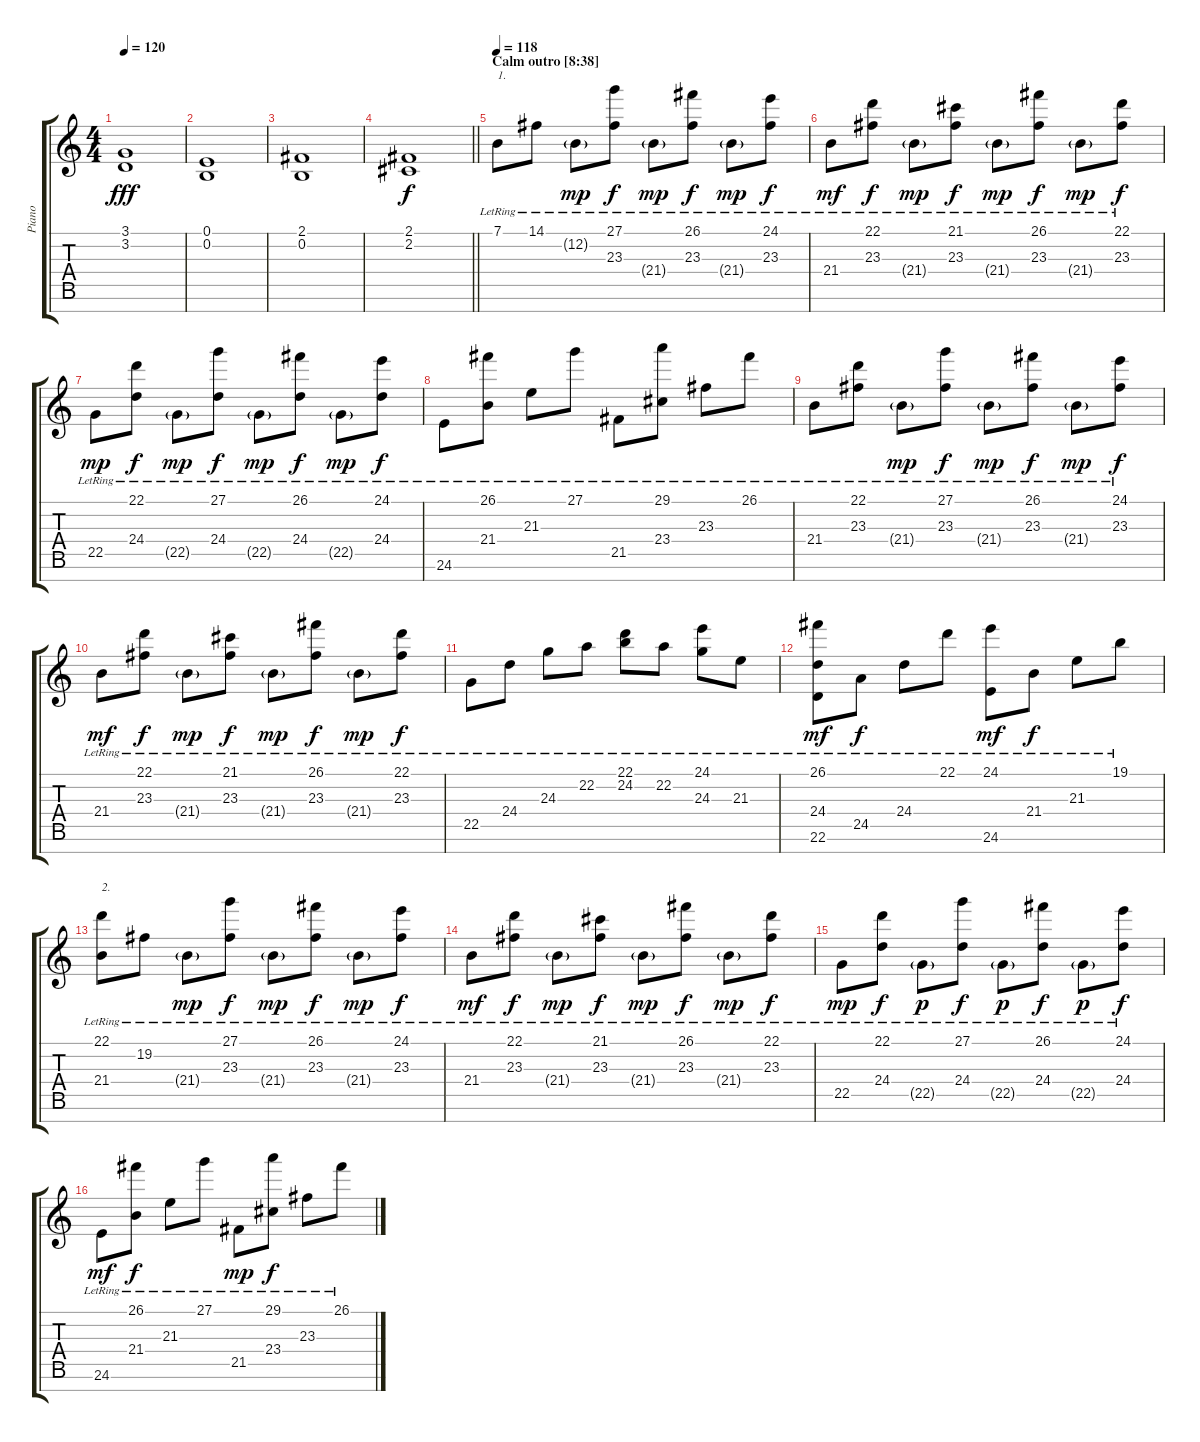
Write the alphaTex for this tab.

\track ("Piano" "Piano") {instrument acousticgrandpiano}
\staff {score tabs}
\tuning (E4 B3 G3 D3 A2 E2 B1) {hide}
\ts (4 4)
\tempo 120
\clef g2
\ks c
(3.1 3.2).1{dy fff} |
(0.1 0.2).1 |
(2.1 0.2).1 |
\barLineRight lightlight
(2.1 2.2).1{dy f} |
\section ("" "Calm outro [8:38]")
\tempo 118
7.1{lr}.8{txt "1." volume 16 instrument acousticgrandpiano} 14.1{lr}.8{volume 13} 12.2{g lr}.8{dy mp} (27.1{lr} 23.3{lr}).8{dy f} 21.4{g lr}.8{dy mp} (26.1{lr} 23.3{lr}).8{dy f} 21.4{g lr}.8{dy mp} (24.1{lr} 23.3{lr}).8{dy f} |
21.4{lr}.8{dy mf} (22.1{lr} 23.3{lr}).8{dy f} 21.4{g lr}.8{dy mp} (21.1{lr} 23.3{lr}).8{dy f} 21.4{g lr}.8{dy mp} (26.1{lr} 23.3{lr}).8{dy f} 21.4{g lr}.8{dy mp} (22.1{lr} 23.3{lr}).8{dy f} |
22.5{lr}.8{dy mp} (22.1{lr} 24.4{lr}).8{dy f} 22.5{g lr}.8{dy mp} (27.1{lr} 24.4{lr}).8{dy f} 22.5{g lr}.8{dy mp} (26.1{lr} 24.4{lr}).8{dy f} 22.5{g lr}.8{dy mp} (24.1{lr} 24.4{lr}).8{dy f} |
24.6{lr}.8 (26.1{lr} 21.4{lr}).8 21.3{lr}.8 27.1{lr}.8 21.5{lr}.8 (29.1{lr} 23.4{lr}).8 23.3{lr}.8 26.1{lr}.8 |
21.4{lr}.8{volume 10} (22.1{lr} 23.3{lr}).8 21.4{g lr}.8{dy mp} (27.1{lr} 23.3{lr}).8{dy f} 21.4{g lr}.8{dy mp} (26.1{lr} 23.3{lr}).8{dy f} 21.4{g lr}.8{dy mp} (24.1{lr} 23.3{lr}).8{dy f} |
21.4{lr}.8{dy mf} (22.1{lr} 23.3{lr}).8{dy f} 21.4{g lr}.8{dy mp} (21.1{lr} 23.3{lr}).8{dy f} 21.4{g lr}.8{dy mp} (26.1{lr} 23.3{lr}).8{dy f} 21.4{g lr}.8{dy mp} (22.1{lr} 23.3{lr}).8{dy f} |
22.5{lr}.8 24.4{lr}.8 24.3{lr}.8 22.2{lr}.8 (22.1{lr} 24.2{lr}).8 22.2{lr}.8 (24.1{lr} 24.3{lr}).8 21.3{lr}.8 |
(26.1{lr} 24.4{lr} 22.6{lr}).8{dy mf} 24.5{lr}.8{dy f} 24.4{lr}.8 22.1{lr}.8 (24.1{lr} 24.6{lr}).8{dy mf} 21.4{lr}.8{dy f} 21.3{lr}.8 19.1{lr}.8 |
(22.1{lr} 21.4{lr}).8{txt "2." volume 9} 19.2{lr}.8 21.4{g lr}.8{dy mp} (27.1{lr} 23.3{lr}).8{dy f} 21.4{g lr}.8{dy mp} (26.1{lr} 23.3{lr}).8{dy f} 21.4{g lr}.8{dy mp} (24.1{lr} 23.3{lr}).8{dy f} |
21.4{lr}.8{dy mf} (22.1{lr} 23.3{lr}).8{dy f} 21.4{g lr}.8{dy mp} (21.1{lr} 23.3{lr}).8{dy f} 21.4{g lr}.8{dy mp} (26.1{lr} 23.3{lr}).8{dy f} 21.4{g lr}.8{dy mp} (22.1{lr} 23.3{lr}).8{dy f} |
22.5{lr}.8{dy mp} (22.1{lr} 24.4{lr}).8{dy f} 22.5{g lr}.8{dy p} (27.1{lr} 24.4{lr}).8{dy f} 22.5{g lr}.8{dy p} (26.1{lr} 24.4{lr}).8{dy f} 22.5{g lr}.8{dy p} (24.1{lr} 24.4{lr}).8{dy f} |
24.6{lr}.8{dy mf} (26.1{lr} 21.4{lr}).8{dy f} 21.3{lr}.8 27.1{lr}.8 21.5{lr}.8{dy mp} (29.1{lr} 23.4{lr}).8{dy f} 23.3{lr}.8 26.1{lr}.8
